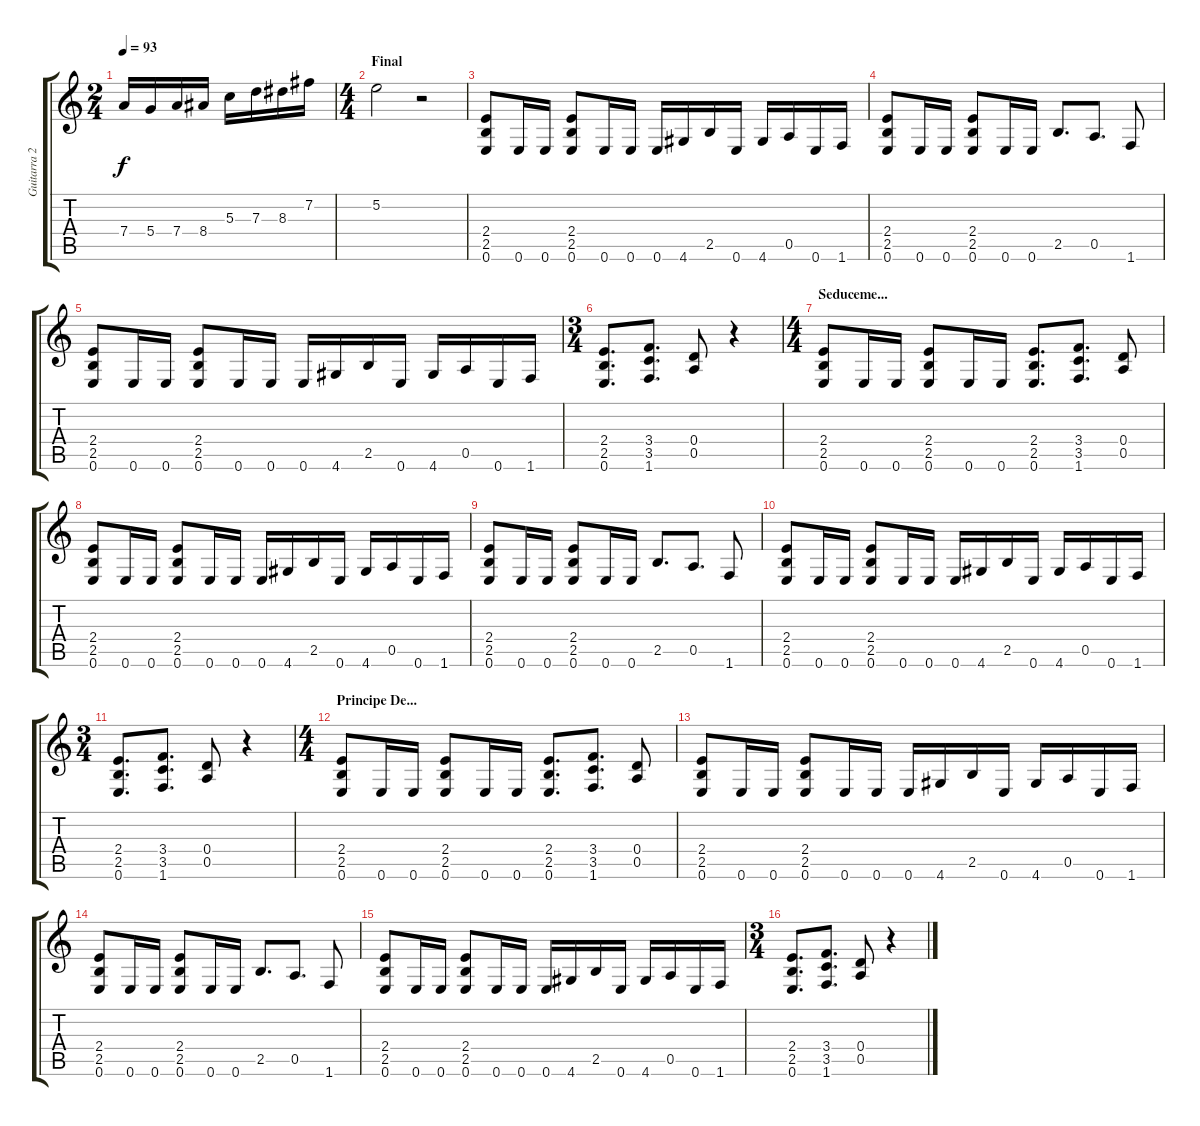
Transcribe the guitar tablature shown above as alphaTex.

\track ("Guitarra 2" "Guitarra 2") {instrument overdrivenguitar}
\staff {score tabs}
\tuning (E4 B3 G3 D3 A2 E2) {hide}
\ts (2 4)
\tempo 93
\clef g2
\ks c
7.4.16{dy f} 5.4.16 7.4.16 8.4.16 5.3.16 7.3.16 8.3.16 7.2.16 |
\ts (4 4)
\section ("" "Final")
5.2.2 r.2 |
(2.4 2.5 0.6).8 0.6.16 0.6.16 (2.4 2.5 0.6).8 0.6.16 0.6.16 0.6.16 4.6.16 2.5.16 0.6.16 4.6.16 0.5.16 0.6.16 1.6.16 |
(2.4 2.5 0.6).8 0.6.16 0.6.16 (2.4 2.5 0.6).8 0.6.16 0.6.16 2.5.8{d} 0.5.8{d} 1.6.8 |
(2.4 2.5 0.6).8 0.6.16 0.6.16 (2.4 2.5 0.6).8 0.6.16 0.6.16 0.6.16 4.6.16 2.5.16 0.6.16 4.6.16 0.5.16 0.6.16 1.6.16 |
\ts (3 4)
(2.4 2.5 0.6).8{d} (3.4 3.5 1.6).8{d} (0.4 0.5).8 r.4 |
\ts (4 4)
\section ("" "Seduceme...")
(2.4 2.5 0.6).8 0.6.16 0.6.16 (2.4 2.5 0.6).8 0.6.16 0.6.16 (2.4 2.5 0.6).8{d} (3.4 3.5 1.6).8{d} (0.4 0.5).8 |
(2.4 2.5 0.6).8 0.6.16 0.6.16 (2.4 2.5 0.6).8 0.6.16 0.6.16 0.6.16 4.6.16 2.5.16 0.6.16 4.6.16 0.5.16 0.6.16 1.6.16 |
(2.4 2.5 0.6).8 0.6.16 0.6.16 (2.4 2.5 0.6).8 0.6.16 0.6.16 2.5.8{d} 0.5.8{d} 1.6.8 |
(2.4 2.5 0.6).8 0.6.16 0.6.16 (2.4 2.5 0.6).8 0.6.16 0.6.16 0.6.16 4.6.16 2.5.16 0.6.16 4.6.16 0.5.16 0.6.16 1.6.16 |
\ts (3 4)
(2.4 2.5 0.6).8{d} (3.4 3.5 1.6).8{d} (0.4 0.5).8 r.4 |
\ts (4 4)
\section ("" "Principe De...")
(2.4 2.5 0.6).8 0.6.16 0.6.16 (2.4 2.5 0.6).8 0.6.16 0.6.16 (2.4 2.5 0.6).8{d} (3.4 3.5 1.6).8{d} (0.4 0.5).8 |
(2.4 2.5 0.6).8 0.6.16 0.6.16 (2.4 2.5 0.6).8 0.6.16 0.6.16 0.6.16 4.6.16 2.5.16 0.6.16 4.6.16 0.5.16 0.6.16 1.6.16 |
(2.4 2.5 0.6).8 0.6.16 0.6.16 (2.4 2.5 0.6).8 0.6.16 0.6.16 2.5.8{d} 0.5.8{d} 1.6.8 |
(2.4 2.5 0.6).8 0.6.16 0.6.16 (2.4 2.5 0.6).8 0.6.16 0.6.16 0.6.16 4.6.16 2.5.16 0.6.16 4.6.16 0.5.16 0.6.16 1.6.16 |
\ts (3 4)
(2.4 2.5 0.6).8{d} (3.4 3.5 1.6).8{d} (0.4 0.5).8 r.4
